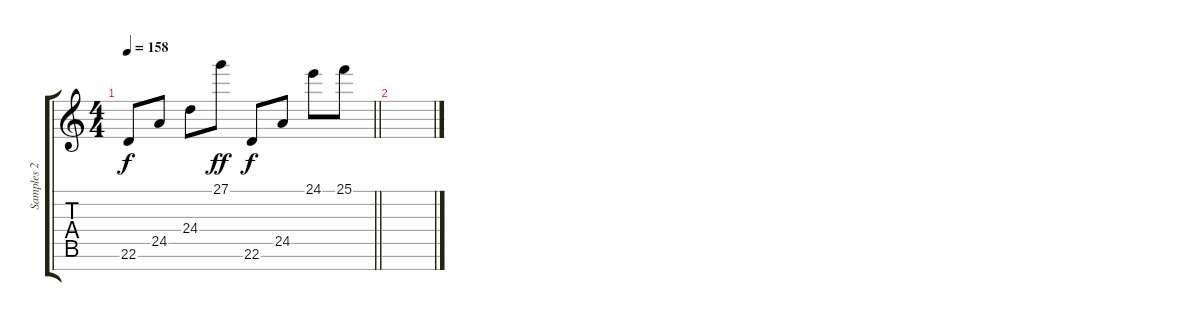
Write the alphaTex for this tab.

\track ("Samples 2" "Samples 2") {instrument lead2sawtooth}
\staff {score tabs}
\tuning (E4 B3 G3 D3 A2 E2 B1) {hide}
\ts (4 4)
\tempo 158
\clef g2
\barLineRight lightlight
\ks c
22.6.8{dy f} 24.5.8 24.4.8 27.1.8{dy ff} 22.6.8{dy f} 24.5.8 24.1.8 25.1.8 |
\section ("" " ")
